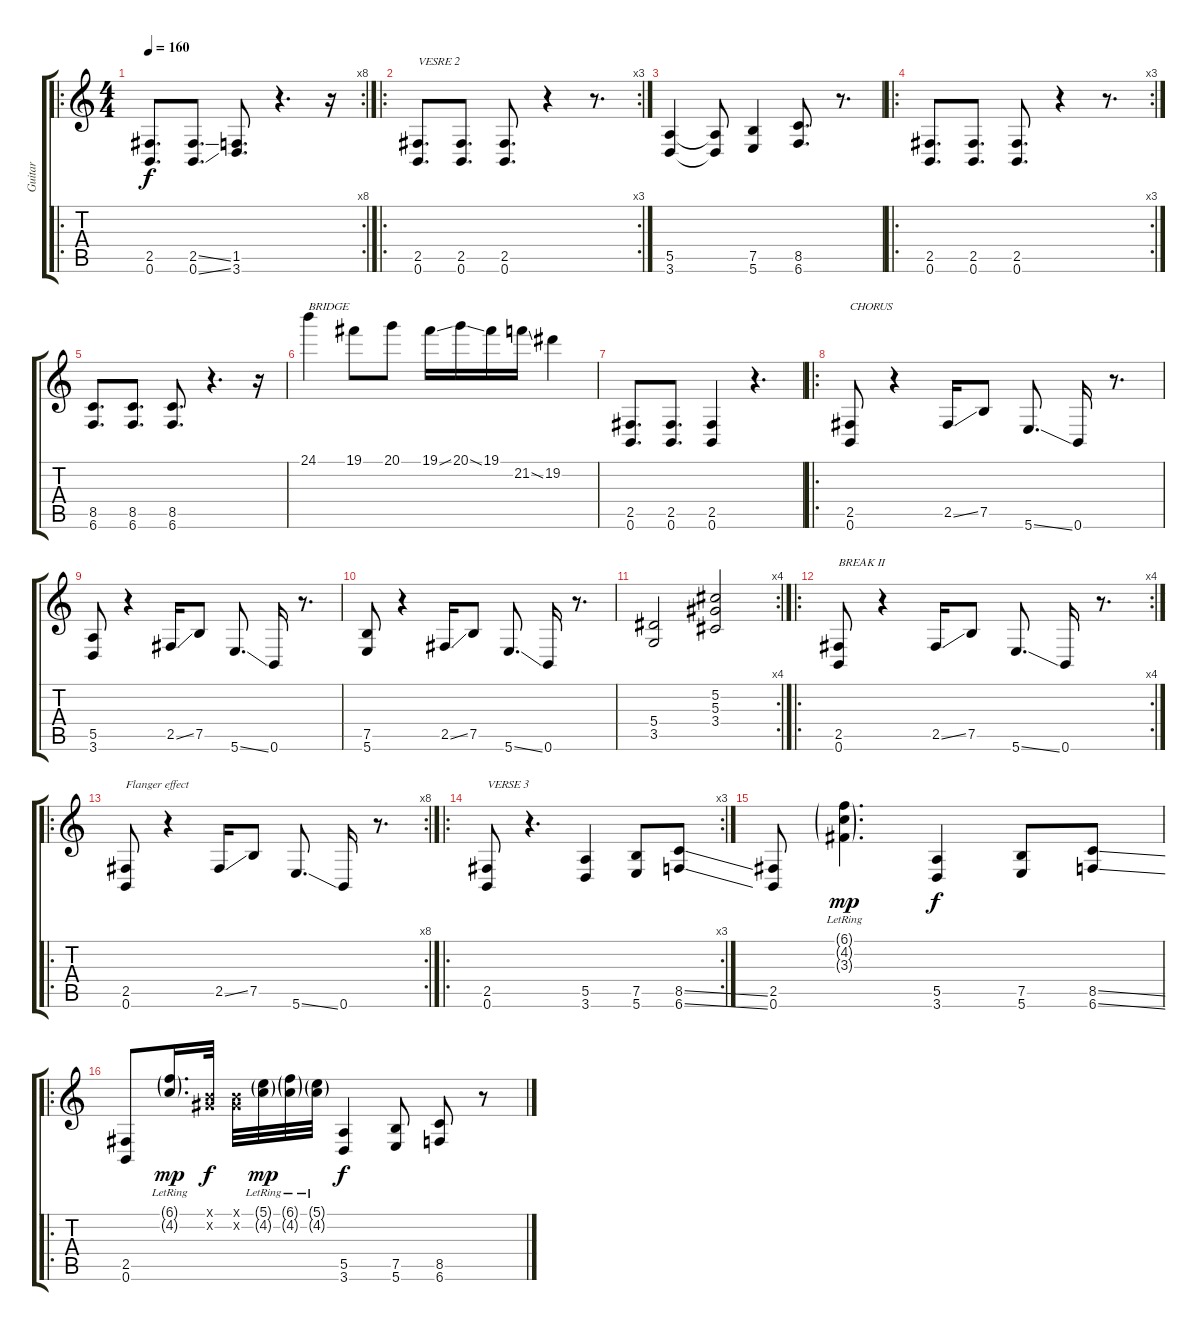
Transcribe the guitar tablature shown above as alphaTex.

\track ("Guitar" "Guitar") {instrument distortionguitar}
\staff {score tabs}
\tuning (B3 Ab3 Eb3 Bb2 E2 B1) {hide}
\ro
\rc 8
\ts (4 4)
\tempo 160
\clef g2
\ks c
(2.5 0.6).8{d dy f} (2.5{ss} 0.6{ss}).8{d} (1.5 3.6).8{d} r.4{d} r.16 |
\ro
\rc 3
(2.5 0.6).8{d txt "VESRE 2"} (2.5 0.6).8{d} (2.5 0.6).8{d} r.4 r.8{d} |
(5.5 3.6).4 (5.5{t} 3.6{t}).8 (7.5 5.6).4 (8.5 6.6).8{d} r.8{d} |
\ro
\rc 3
(2.5 0.6).8{d} (2.5 0.6).8{d} (2.5 0.6).8{d} r.4 r.8{d} |
(8.5 6.6).8{d} (8.5 6.6).8{d} (8.5 6.6).8{d} r.4{d} r.16 |
24.1.4{txt "BRIDGE"} 19.1.8 20.1.8 19.1{ss}.16 20.1{ss}.16 19.1.16 21.2{ss}.16 19.2.4 |
(2.5 0.6).8{d} (2.5 0.6).8{d} (2.5 0.6).4 r.4{d} |
\ro
(2.5 0.6).8{txt "CHORUS"} r.4 2.5{ss}.16 7.5.8 5.6{ss}.8{d} 0.6.16 r.8{d} |
(5.5 3.6).8 r.4 2.5{ss}.16 7.5.8 5.6{ss}.8{d} 0.6.16 r.8{d} |
(7.5 5.6).8 r.4 2.5{ss}.16 7.5.8 5.6{ss}.8{d} 0.6.16 r.8{d} |
\rc 4
(5.4 3.5).2 (5.2 5.3 3.4).2 |
\ro
\rc 4
(2.5 0.6).8{txt "BREAK II"} r.4 2.5{ss}.16 7.5.8 5.6{ss}.8{d} 0.6.16 r.8{d} |
\ro
\rc 8
(2.5 0.6).8{txt "Flanger effect"} r.4 2.5{ss}.16 7.5.8 5.6{ss}.8{d} 0.6.16 r.8{d} |
\ro
\rc 3
(2.5 0.6).8{txt "VERSE 3"} r.4{d} (5.5 3.6).4 (7.5 5.6).8 (8.5{ss} 6.6{ss}).8 |
(2.5 0.6).8 (6.1{g lr} 4.2{g lr} 3.3{g lr}).4{d dy mp} (5.5 3.6).4{dy f} (7.5 5.6).8 (8.5{ss} 6.6{ss}).8 |
\ro
(2.5 0.6).8 (6.1{g lr} 4.2{g lr}).16{d dy mp} (0.1{x} 0.2{x}).32{dy f} (0.1{x} 0.2{x}).32 (5.1{g lr} 4.2{g lr}).32{dy mp} (6.1{g lr} 4.2{g lr}).32 (5.1{g lr} 4.2{g lr}).32 (5.5 3.6).4{dy f} (7.5 5.6).8 (8.5{ss} 6.6{ss}).8 r.8
